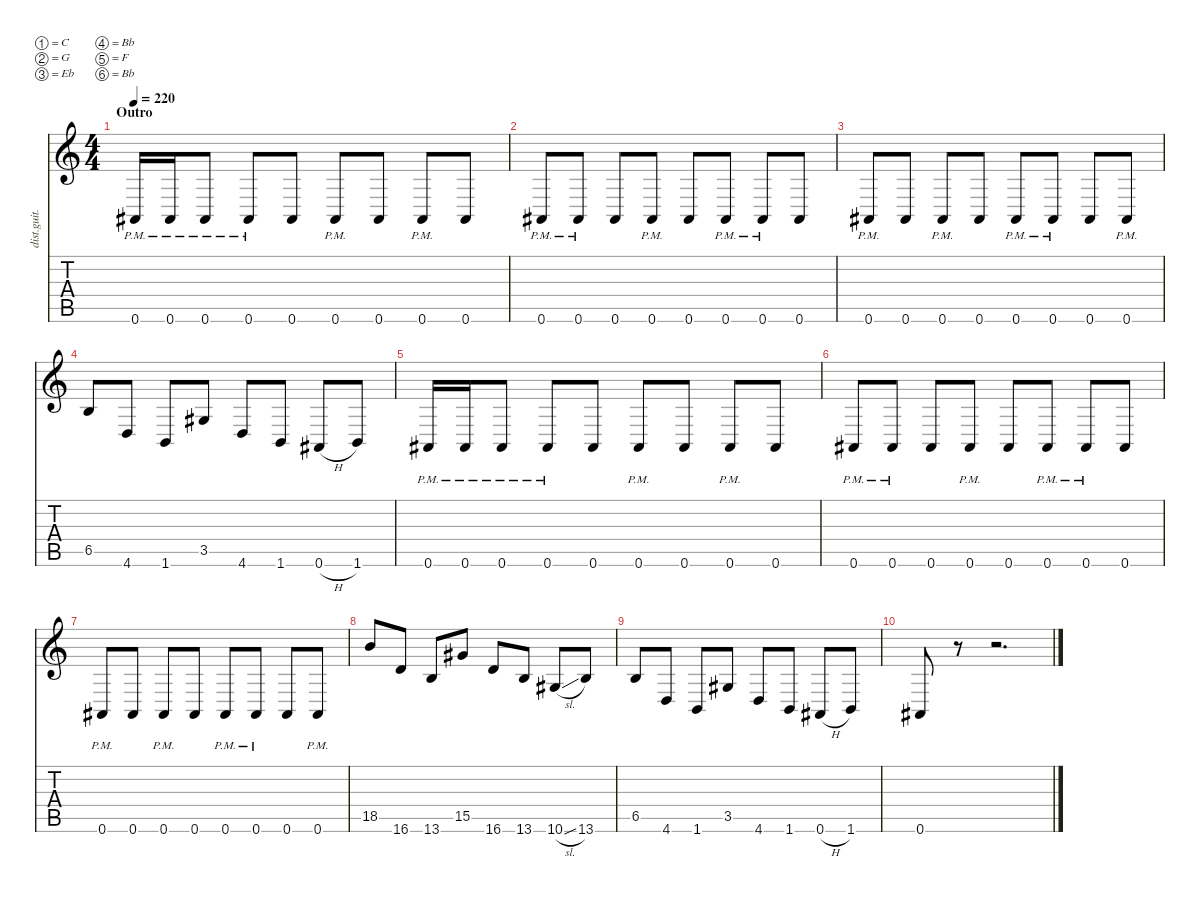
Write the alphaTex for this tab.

\defaultSystemsLayout 4
\hideDynamics
\bracketExtendMode nobrackets
\otherSystemsTrackNameOrientation horizontal
\track ("Guitar L" "dist.guit.") {instrument distortionguitar}
\staff {score tabs}
\tuning (C4 G3 Eb3 Bb2 F2 Bb1)
\ts (4 4)
\section ("" "Outro")
\tempo 220
\clef g2
\ks c
0.6{pm acc #}.16{dy mf beam Up} 0.6{pm acc #}.16{beam Up} 0.6{pm acc #}.8{beam Up} 0.6{pm acc #}.8{beam Up} 0.6{acc #}.8{beam Up} 0.6{pm acc #}.8{beam Up} 0.6{acc #}.8{beam Up} 0.6{pm acc #}.8{beam Up} 0.6{acc #}.8{beam Up} |
0.6{pm acc #}.8{beam Up} 0.6{pm acc #}.8{beam Up} 0.6{acc #}.8{beam Up} 0.6{pm acc #}.8{beam Up} 0.6{acc #}.8{beam Up} 0.6{pm acc #}.8{beam Up} 0.6{pm acc #}.8{beam Up} 0.6{acc #}.8{beam Up} |
0.6{pm acc #}.8{beam Up} 0.6{acc #}.8{beam Up} 0.6{pm acc #}.8{beam Up} 0.6{acc #}.8{beam Up} 0.6{pm acc #}.8{beam Up} 0.6{pm acc #}.8{beam Up} 0.6{acc #}.8{beam Up} 0.6{pm acc #}.8{beam Up} |
6.5.8{beam Up} 4.6.8{beam Up} 1.6.8{beam Up} 3.5{acc #}.8{beam Up} 4.6.8{beam Up} 1.6.8{beam Up} 0.6{h acc #}.8{beam Up} 1.6.8{beam Up} |
0.6{pm acc #}.16{beam Up} 0.6{pm acc #}.16{beam Up} 0.6{pm acc #}.8{beam Up} 0.6{pm acc #}.8{beam Up} 0.6{acc #}.8{beam Up} 0.6{pm acc #}.8{beam Up} 0.6{acc #}.8{beam Up} 0.6{pm acc #}.8{beam Up} 0.6{acc #}.8{beam Up} |
0.6{pm acc #}.8{beam Up} 0.6{pm acc #}.8{beam Up} 0.6{acc #}.8{beam Up} 0.6{pm acc #}.8{beam Up} 0.6{acc #}.8{beam Up} 0.6{pm acc #}.8{beam Up} 0.6{pm acc #}.8{beam Up} 0.6{acc #}.8{beam Up} |
0.6{pm acc #}.8{beam Up} 0.6{acc #}.8{beam Up} 0.6{pm acc #}.8{beam Up} 0.6{acc #}.8{beam Up} 0.6{pm acc #}.8{beam Up} 0.6{pm acc #}.8{beam Up} 0.6{acc #}.8{beam Up} 0.6{pm acc #}.8{beam Up} |
18.5.8{beam Up} 16.6.8{beam Up} 13.6.8{beam Up} 15.5{acc #}.8{beam Up} 16.6.8{beam Up} 13.6.8{beam Up} 10.6{sl acc #}.8{beam Up} 13.6.8{beam Up} |
6.5.8{beam Up} 4.6.8{beam Up} 1.6.8{beam Up} 3.5{acc #}.8{beam Up} 4.6.8{beam Up} 1.6.8{beam Up} 0.6{h acc #}.8{beam Up} 1.6.8{beam Up} |
0.6{acc #}.8{beam Up} r.8{beam Up} r.2{d beam Up}
